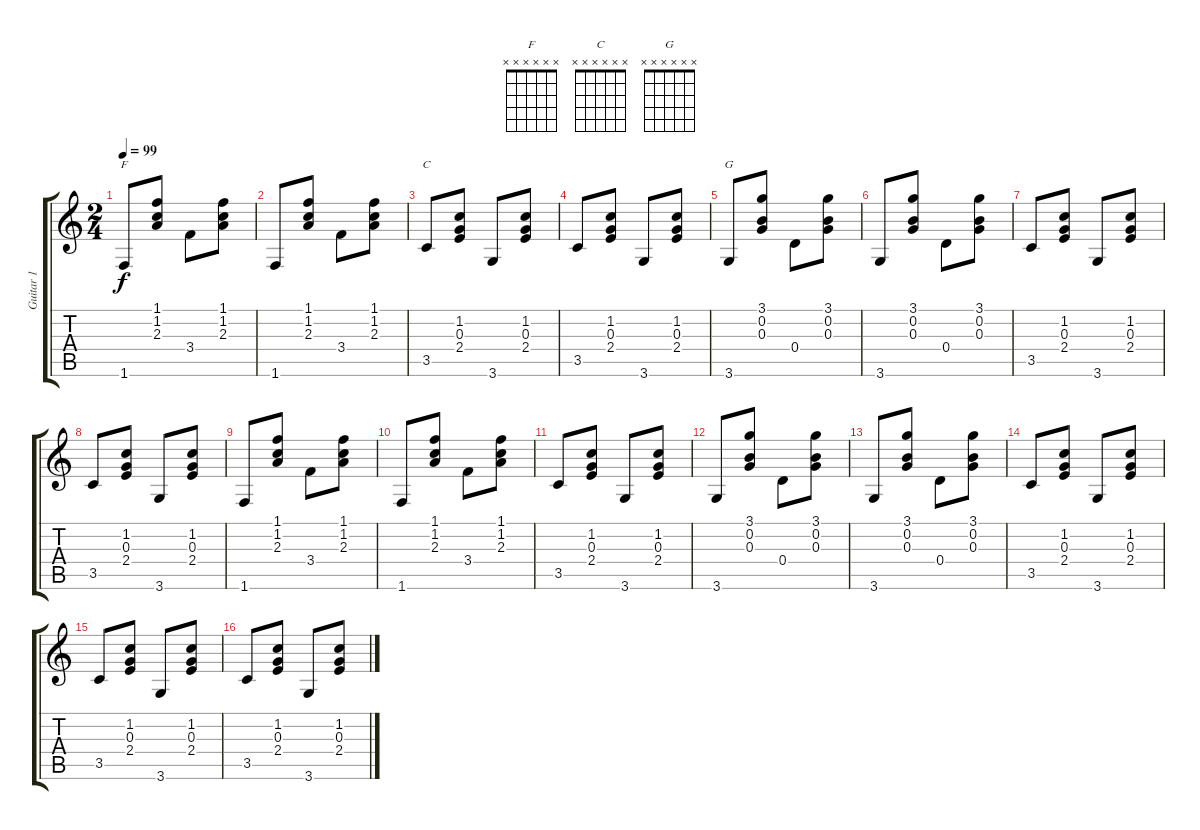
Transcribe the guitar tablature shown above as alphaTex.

\track ("Guitar 1" "Guitar 1") {instrument acousticguitarsteel}
\staff {score tabs}
\tuning (E4 B3 G3 D3 A2 E2) {hide}
\chord ("F" x x x x x x) {firstfret 0}
\chord ("C" x x x x x x) {firstfret 0}
\chord ("G" x x x x x x) {firstfret 0}
\ts (2 4)
\tempo 99
\clef g2
\ks c
1.6.8{ch "F" dy f} (1.1 1.2 2.3).8 3.4.8 (1.1 1.2 2.3).8 |
1.6.8 (1.1 1.2 2.3).8 3.4.8 (1.1 1.2 2.3).8 |
3.5.8{ch "C"} (1.2 0.3 2.4).8 3.6.8 (1.2 0.3 2.4).8 |
3.5.8 (1.2 0.3 2.4).8 3.6.8 (1.2 0.3 2.4).8 |
3.6.8{ch "G"} (3.1 0.2 0.3).8 0.4.8 (3.1 0.2 0.3).8 |
3.6.8 (3.1 0.2 0.3).8 0.4.8 (3.1 0.2 0.3).8 |
3.5.8 (1.2 0.3 2.4).8 3.6.8 (1.2 0.3 2.4).8 |
3.5.8 (1.2 0.3 2.4).8 3.6.8 (1.2 0.3 2.4).8 |
1.6.8 (1.1 1.2 2.3).8 3.4.8 (1.1 1.2 2.3).8 |
1.6.8 (1.1 1.2 2.3).8 3.4.8 (1.1 1.2 2.3).8 |
3.5.8 (1.2 0.3 2.4).8 3.6.8 (1.2 0.3 2.4).8 |
3.6.8 (3.1 0.2 0.3).8 0.4.8 (3.1 0.2 0.3).8 |
3.6.8 (3.1 0.2 0.3).8 0.4.8 (3.1 0.2 0.3).8 |
3.5.8 (1.2 0.3 2.4).8 3.6.8 (1.2 0.3 2.4).8 |
3.5.8 (1.2 0.3 2.4).8 3.6.8 (1.2 0.3 2.4).8 |
3.5.8 (1.2 0.3 2.4).8 3.6.8 (1.2 0.3 2.4).8
